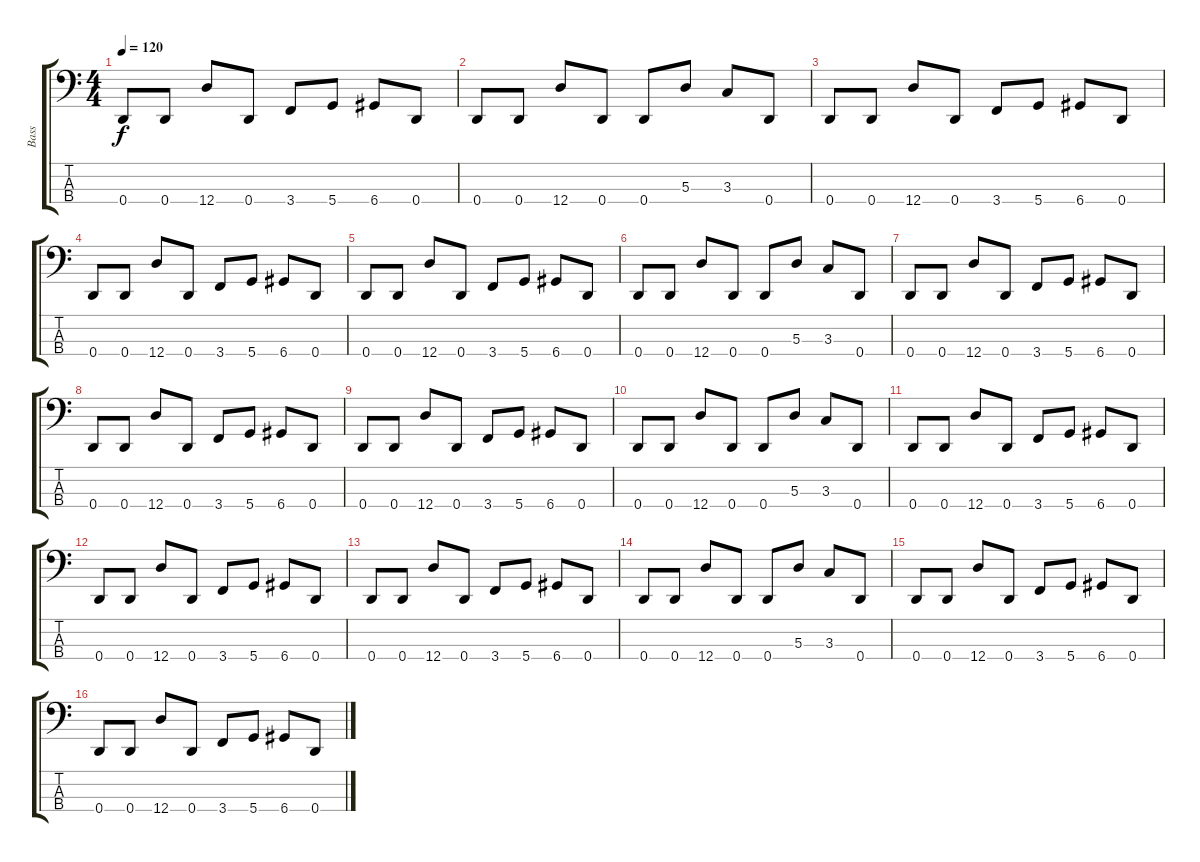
\track ("Bass" "Bass") {instrument electricbassfinger}
\staff {score tabs}
\tuning (G2 D2 A1 D1) {hide}
\ts (4 4)
\tempo 120
\clef f4
\ks c
0.4.8{dy f} 0.4.8 12.4.8 0.4.8 3.4.8 5.4.8 6.4.8 0.4.8 |
0.4.8 0.4.8 12.4.8 0.4.8 0.4.8 5.3.8 3.3.8 0.4.8 |
0.4.8 0.4.8 12.4.8 0.4.8 3.4.8 5.4.8 6.4.8 0.4.8 |
0.4.8 0.4.8 12.4.8 0.4.8 3.4.8 5.4.8 6.4.8 0.4.8 |
0.4.8 0.4.8 12.4.8 0.4.8 3.4.8 5.4.8 6.4.8 0.4.8 |
0.4.8 0.4.8 12.4.8 0.4.8 0.4.8 5.3.8 3.3.8 0.4.8 |
0.4.8 0.4.8 12.4.8 0.4.8 3.4.8 5.4.8 6.4.8 0.4.8 |
0.4.8 0.4.8 12.4.8 0.4.8 3.4.8 5.4.8 6.4.8 0.4.8 |
0.4.8 0.4.8 12.4.8 0.4.8 3.4.8 5.4.8 6.4.8 0.4.8 |
0.4.8 0.4.8 12.4.8 0.4.8 0.4.8 5.3.8 3.3.8 0.4.8 |
0.4.8 0.4.8 12.4.8 0.4.8 3.4.8 5.4.8 6.4.8 0.4.8 |
0.4.8 0.4.8 12.4.8 0.4.8 3.4.8 5.4.8 6.4.8 0.4.8 |
0.4.8 0.4.8 12.4.8 0.4.8 3.4.8 5.4.8 6.4.8 0.4.8 |
0.4.8 0.4.8 12.4.8 0.4.8 0.4.8 5.3.8 3.3.8 0.4.8 |
0.4.8 0.4.8 12.4.8 0.4.8 3.4.8 5.4.8 6.4.8 0.4.8 |
0.4.8 0.4.8 12.4.8 0.4.8 3.4.8 5.4.8 6.4.8 0.4.8
